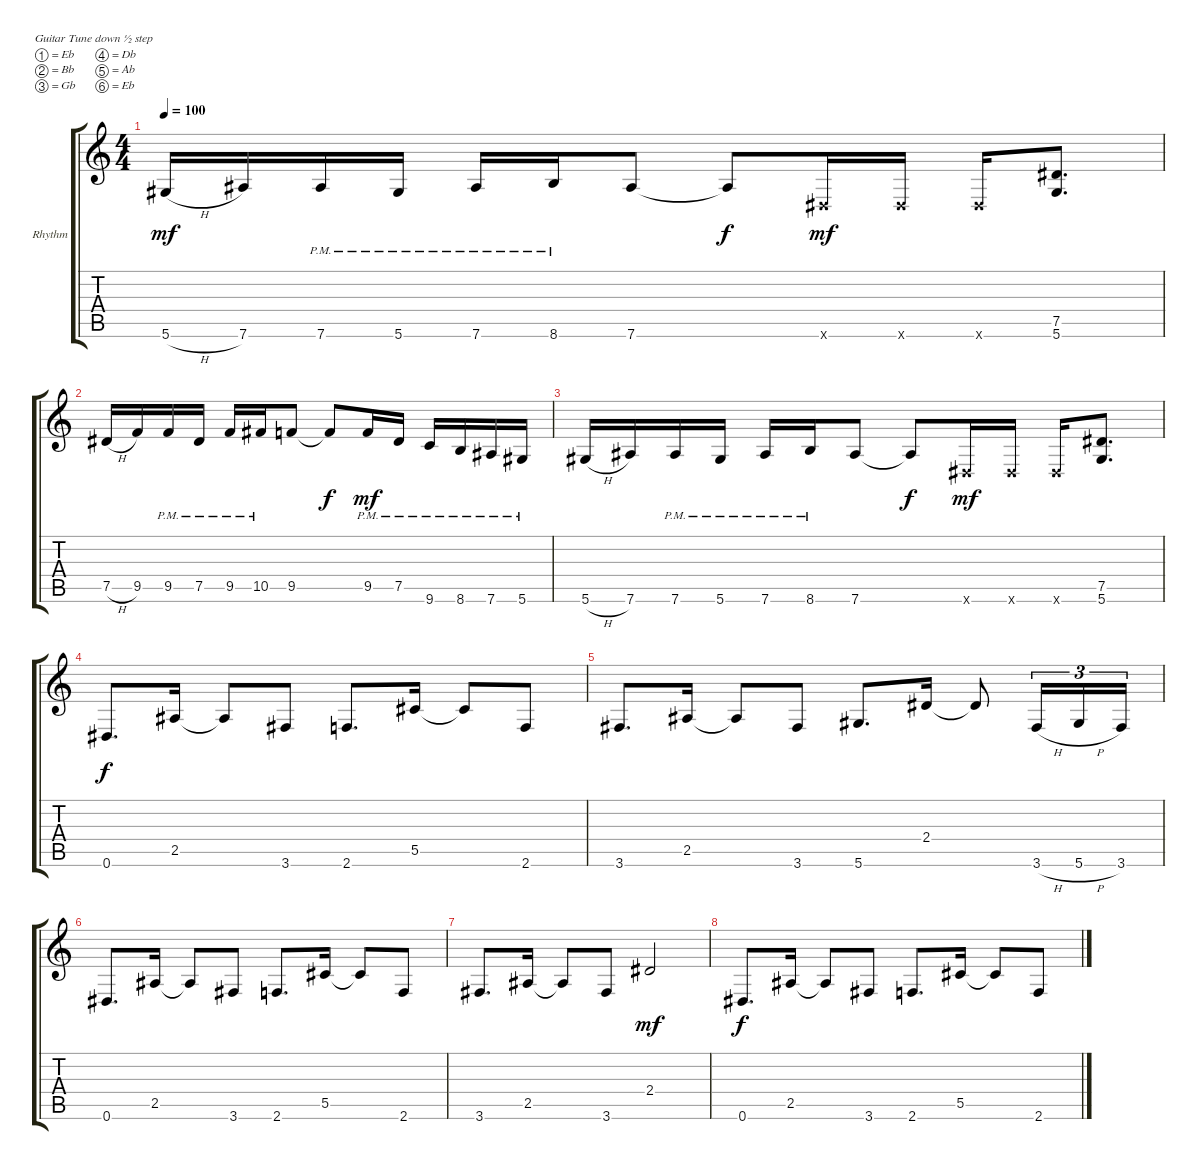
\defaultSystemsLayout 4
\bracketExtendMode groupsimilarinstruments
\firstSystemTrackNameOrientation horizontal
\otherSystemsTrackNameOrientation horizontal
\track ("Dave Mustaine" "Rhythm") {instrument distortionguitar}
\staff {score tabs}
\tuning (Eb4 Bb3 Gb3 Db3 Ab2 Eb2)
\ts (4 4)
\tempo 100
\clef g2
\scale
0.333333
\ks c
5.6{h}.16{dy mf} 7.6.16 7.6{pm}.16 5.6{pm}.16 7.6{pm}.16 8.6{pm}.16 7.6.8 7.6{t}.8{dy f} 0.6{x}.16{dy mf} 0.6{x}.16 0.6{x}.16 (7.5 5.6).8{d} |
\scale
0.333333 7.5{h}.16 9.5.16 9.5{pm}.16 7.5{pm}.16 9.5{pm}.16 10.5{pm}.16 9.5.8 9.5{t}.8{dy f} 9.5{pm}.16{dy mf} 7.5{pm}.16 9.6{pm}.16 8.6{pm}.16 7.6{pm}.16 5.6{pm}.16 |
\scale
0.333333 5.6{h}.16 7.6.16 7.6{pm}.16 5.6{pm}.16 7.6{pm}.16 8.6{pm}.16 7.6.8 7.6{t}.8{dy f} 0.6{x}.16{dy mf} 0.6{x}.16 0.6{x}.16 (7.5 5.6).8{d} |
\scale
0.333333 0.6.8{d dy f} 2.5.16 2.5{t}.8 3.6.8 2.6.8{d} 5.5.16 5.5{t}.8 2.6.8 |
\scale
0.333333 3.6.8{d} 2.5.16 2.5{t}.8 3.6.8 5.6.8{d} 2.4.16 2.4{t}.8 3.6{h}.16{tu (3 2)} 5.6{h}.16{tu (3 2)} 3.6.16{tu (3 2)} |
\scale
0.333333 0.6.8{d} 2.5.16 2.5{t}.8 3.6.8 2.6.8{d} 5.5.16 5.5{t}.8 2.6.8 |
\scale
0.333333 3.6.8{d} 2.5.16 2.5{t}.8 3.6.8 2.4.2{dy mf} |
\scale
0.333333 0.6.8{d dy f} 2.5.16 2.5{t}.8 3.6.8 2.6.8{d} 5.5.16 5.5{t}.8 2.6.8
